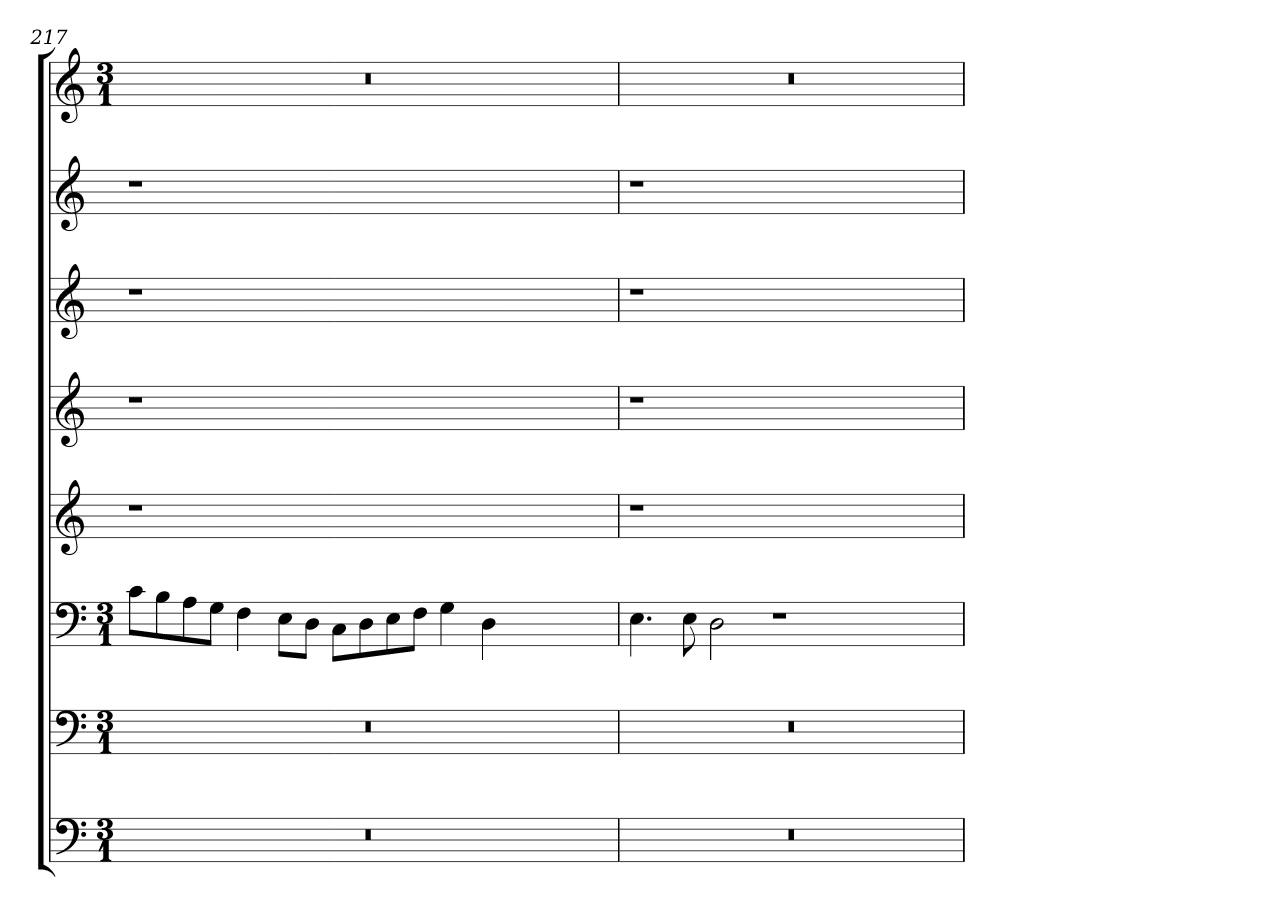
**kern	**kern	**kern	**kern	**kern	**kern	**kern	**kern
*part8	*part7	*part6	*part5	*part4	*part3	*part2	*part1
*staff8	*staff7	*staff6	*staff5	*staff4	*staff3	*staff2	*staff1
*clefF4	*clefF4	*clefF4	*clefG2	*clefG2	*clefG2	*clefG2	*clefG2
*k[]	*k[]	*k[]	*k[]	*k[]	*k[]	*k[]	*k[]
*C:	*C:	*C:	*C:	*C:	*C:	*C:	*C:
*M3/1	*M3/1	*M3/1	*	*	*	*	*M3/1
=217	=217	=217	=217	=217	=217	=217	=217
0.r	0.r	8c\L	1r	1r	1r	1r	0.r
.	.	8B\	.	.	.	.	.
.	.	8A\	.	.	.	.	.
.	.	8G\J	.	.	.	.	.
.	.	4F\	.	.	.	.	.
.	.	8E\L	.	.	.	.	.
.	.	8D\J	.	.	.	.	.
.	.	8C\L	0ryy	0ryy	0ryy	0ryy	.
.	.	8D\	.	.	.	.	.
.	.	8E\	.	.	.	.	.
.	.	8F\J	.	.	.	.	.
.	.	4G\	.	.	.	.	.
.	.	4D\	.	.	.	.	.
.	.	1ryy	.	.	.	.	.
!!LO:LB:g=z
=218	=218	=218	=218	=218	=218	=218	=218
0.r	0.r	4.E\	1r	1r	1r	1r	0.r
.	.	8E\	.	.	.	.	.
.	.	2D\	.	.	.	.	.
.	.	1r	0ryy	0ryy	0ryy	0ryy	.
.	.	1ryy	.	.	.	.	.
=	=	=	=	=	=	=	=
*-	*-	*-	*-	*-	*-	*-	*-
